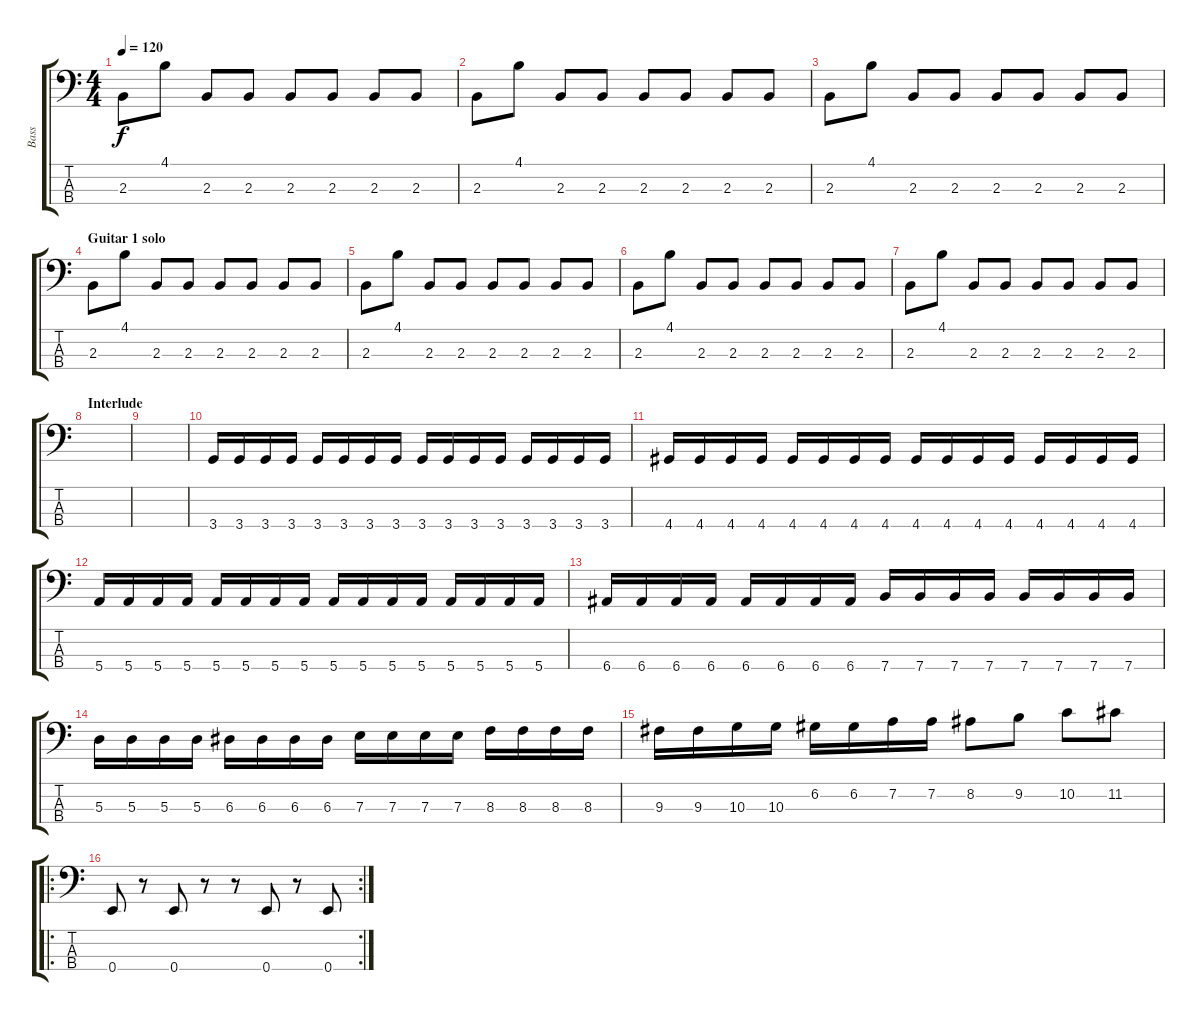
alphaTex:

\track ("Bass" "Bass") {instrument electricbasspick}
\staff {score tabs}
\tuning (G2 D2 A1 E1) {hide}
\ts (4 4)
\tempo 120
\clef f4
\ks c
2.3.8{dy f} 4.1.8 2.3.8 2.3.8 2.3.8 2.3.8 2.3.8 2.3.8 |
2.3.8 4.1.8 2.3.8 2.3.8 2.3.8 2.3.8 2.3.8 2.3.8 |
2.3.8 4.1.8 2.3.8 2.3.8 2.3.8 2.3.8 2.3.8 2.3.8 |
\section ("" "Guitar 1 solo")
2.3.8 4.1.8 2.3.8 2.3.8 2.3.8 2.3.8 2.3.8 2.3.8 |
2.3.8 4.1.8 2.3.8 2.3.8 2.3.8 2.3.8 2.3.8 2.3.8 |
2.3.8 4.1.8 2.3.8 2.3.8 2.3.8 2.3.8 2.3.8 2.3.8 |
2.3.8 4.1.8 2.3.8 2.3.8 2.3.8 2.3.8 2.3.8 2.3.8 |
\section ("" "Interlude")
|
|
3.4.16 3.4.16 3.4.16 3.4.16 3.4.16 3.4.16 3.4.16 3.4.16 3.4.16 3.4.16 3.4.16 3.4.16 3.4.16 3.4.16 3.4.16 3.4.16 |
4.4.16 4.4.16 4.4.16 4.4.16 4.4.16 4.4.16 4.4.16 4.4.16 4.4.16 4.4.16 4.4.16 4.4.16 4.4.16 4.4.16 4.4.16 4.4.16 |
5.4.16 5.4.16 5.4.16 5.4.16 5.4.16 5.4.16 5.4.16 5.4.16 5.4.16 5.4.16 5.4.16 5.4.16 5.4.16 5.4.16 5.4.16 5.4.16 |
6.4.16 6.4.16 6.4.16 6.4.16 6.4.16 6.4.16 6.4.16 6.4.16 7.4.16 7.4.16 7.4.16 7.4.16 7.4.16 7.4.16 7.4.16 7.4.16 |
5.3.16 5.3.16 5.3.16 5.3.16 6.3.16 6.3.16 6.3.16 6.3.16 7.3.16 7.3.16 7.3.16 7.3.16 8.3.16 8.3.16 8.3.16 8.3.16 |
9.3.16 9.3.16 10.3.16 10.3.16 6.2.16 6.2.16 7.2.16 7.2.16 8.2.8 9.2.8 10.2.8 11.2.8 |
\ro
\rc 2
0.4.8 r.8 0.4.8 r.8 r.8 0.4.8 r.8 0.4.8
